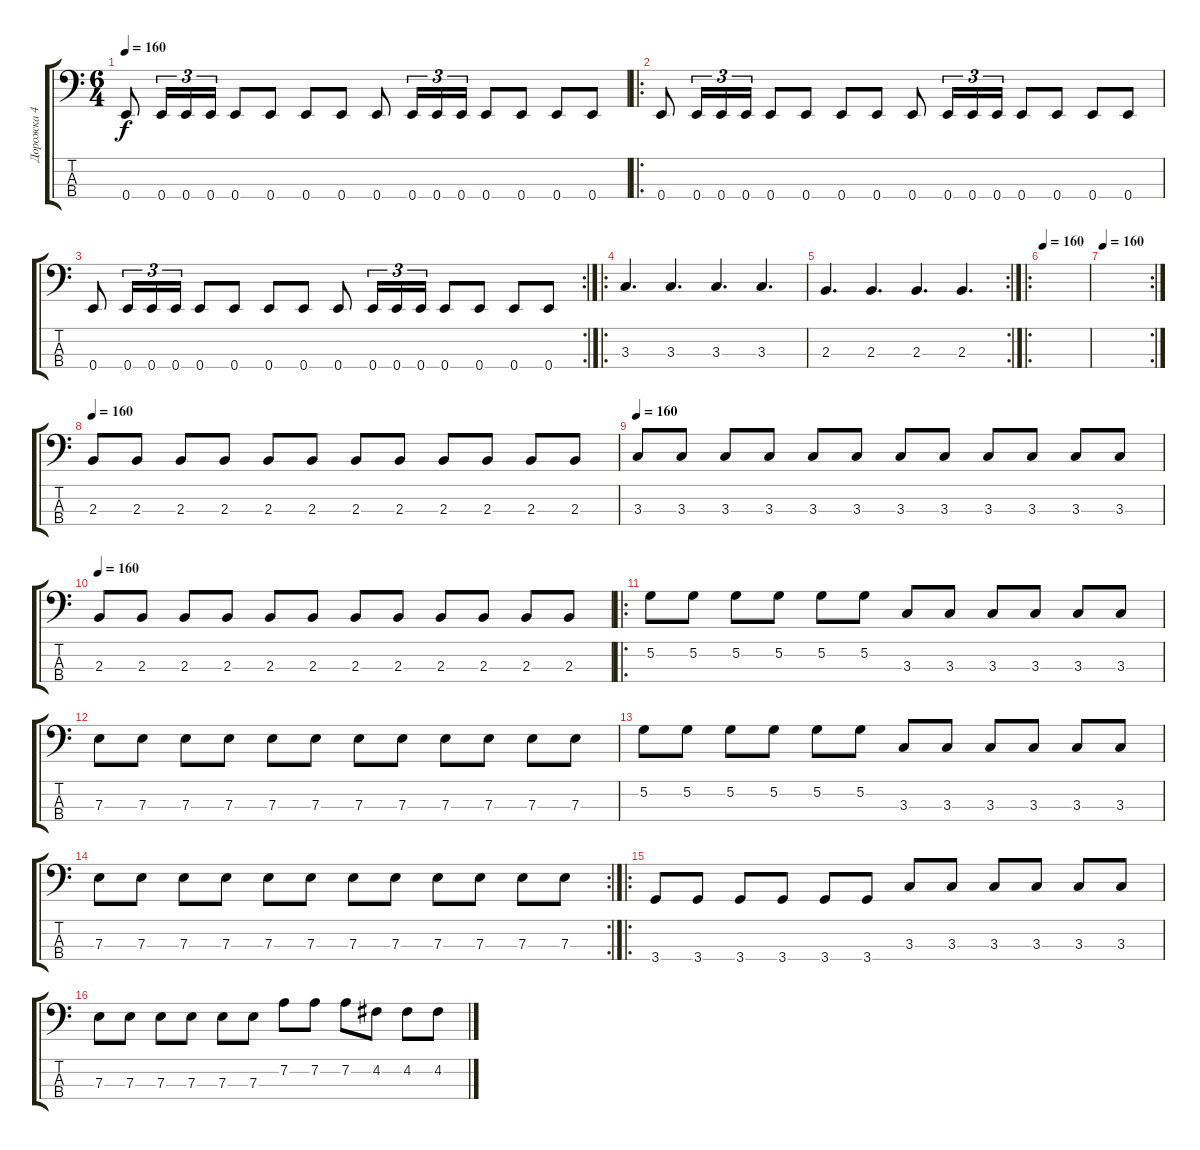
\track ("Дорожка 4" "Дорожка 4") {instrument electricbassfinger}
\staff {score tabs}
\tuning (G2 D2 A1 E1) {hide}
\ts (6 4)
\tempo 160
\clef f4
\ks c
0.4.8{dy f} 0.4.16{tu (3 2)} 0.4.16{tu (3 2)} 0.4.16{tu (3 2)} 0.4.8 0.4.8 0.4.8 0.4.8 0.4.8 0.4.16{tu (3 2)} 0.4.16{tu (3 2)} 0.4.16{tu (3 2)} 0.4.8 0.4.8 0.4.8 0.4.8 |
\ro
0.4.8 0.4.16{tu (3 2)} 0.4.16{tu (3 2)} 0.4.16{tu (3 2)} 0.4.8 0.4.8 0.4.8 0.4.8 0.4.8 0.4.16{tu (3 2)} 0.4.16{tu (3 2)} 0.4.16{tu (3 2)} 0.4.8 0.4.8 0.4.8 0.4.8 |
\rc 2
0.4.8 0.4.16{tu (3 2)} 0.4.16{tu (3 2)} 0.4.16{tu (3 2)} 0.4.8 0.4.8 0.4.8 0.4.8 0.4.8 0.4.16{tu (3 2)} 0.4.16{tu (3 2)} 0.4.16{tu (3 2)} 0.4.8 0.4.8 0.4.8 0.4.8 |
\ro
3.3.4{d} 3.3.4{d} 3.3.4{d} 3.3.4{d} |
\rc 2
2.3.4{d} 2.3.4{d} 2.3.4{d} 2.3.4{d} |
\ro
\tempo 160
|
\rc 2
\tempo 160
|
\tempo 160
2.3.8 2.3.8 2.3.8 2.3.8 2.3.8 2.3.8 2.3.8 2.3.8 2.3.8 2.3.8 2.3.8 2.3.8 |
\tempo 160
3.3.8 3.3.8 3.3.8 3.3.8 3.3.8 3.3.8 3.3.8 3.3.8 3.3.8 3.3.8 3.3.8 3.3.8 |
\tempo 160
2.3.8 2.3.8 2.3.8 2.3.8 2.3.8 2.3.8 2.3.8 2.3.8 2.3.8 2.3.8 2.3.8 2.3.8 |
\ro
5.2.8 5.2.8 5.2.8 5.2.8 5.2.8 5.2.8 3.3.8 3.3.8 3.3.8 3.3.8 3.3.8 3.3.8 |
7.3.8 7.3.8 7.3.8 7.3.8 7.3.8 7.3.8 7.3.8 7.3.8 7.3.8 7.3.8 7.3.8 7.3.8 |
5.2.8 5.2.8 5.2.8 5.2.8 5.2.8 5.2.8 3.3.8 3.3.8 3.3.8 3.3.8 3.3.8 3.3.8 |
\rc 2
7.3.8 7.3.8 7.3.8 7.3.8 7.3.8 7.3.8 7.3.8 7.3.8 7.3.8 7.3.8 7.3.8 7.3.8 |
\ro
3.4.8 3.4.8 3.4.8 3.4.8 3.4.8 3.4.8 3.3.8 3.3.8 3.3.8 3.3.8 3.3.8 3.3.8 |
7.3.8 7.3.8 7.3.8 7.3.8 7.3.8 7.3.8 7.2.8 7.2.8 7.2.8 4.2.8 4.2.8 4.2.8
